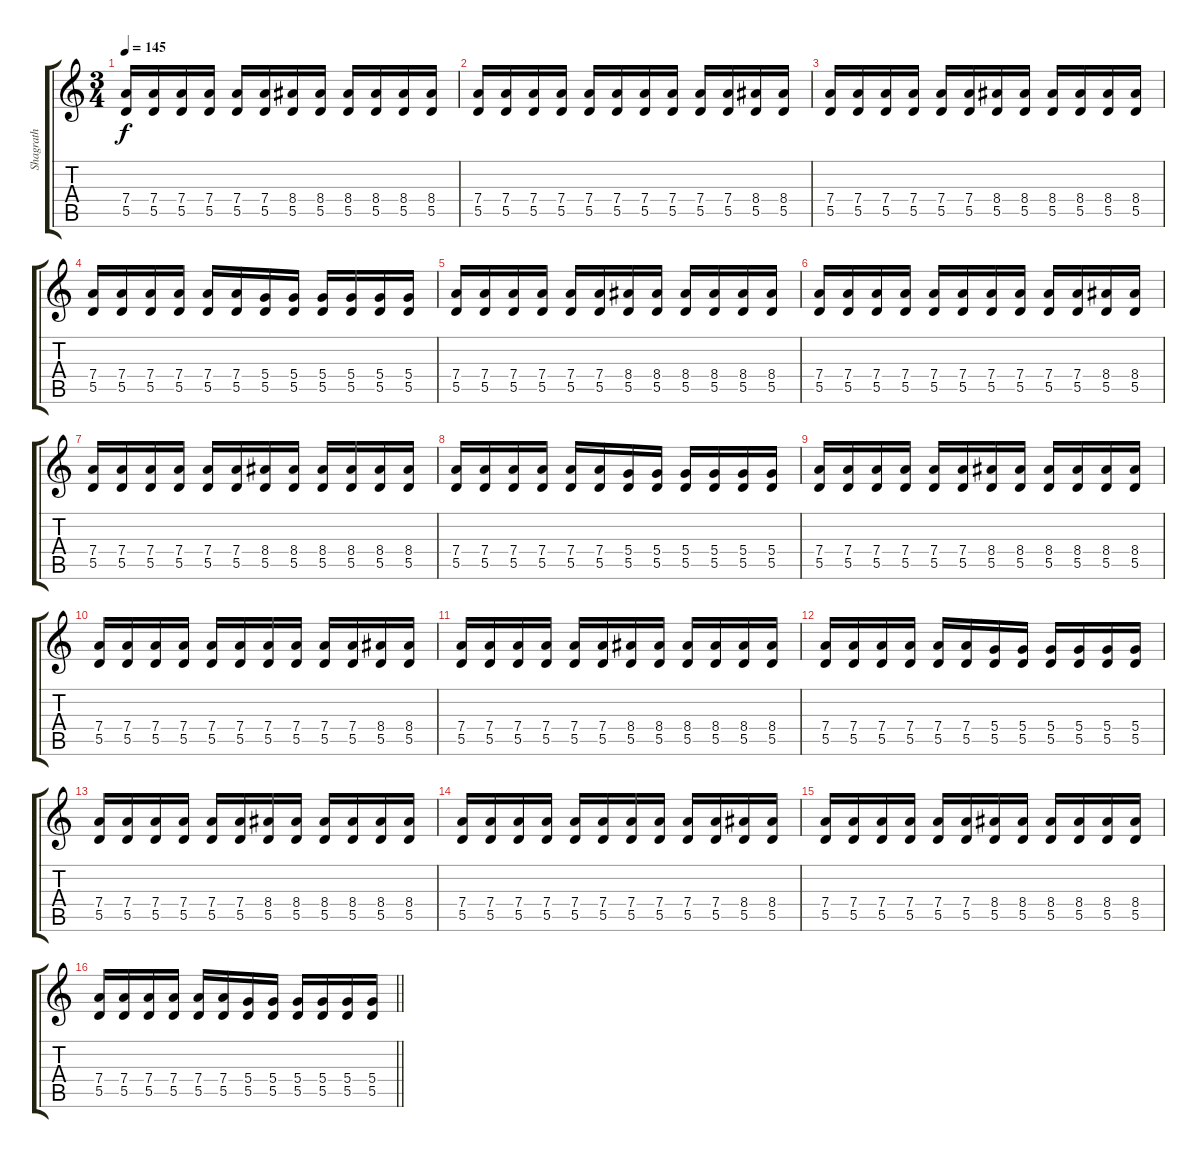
\track ("Shagrath" "Shagrath") {instrument distortionguitar}
\staff {score tabs}
\tuning (E4 B3 G3 D3 A2 E2) {hide}
\ts (3 4)
\tempo 145
\clef g2
\ks c
(7.4 5.5).16{dy f} (7.4 5.5).16 (7.4 5.5).16 (7.4 5.5).16 (7.4 5.5).16 (7.4 5.5).16 (8.4 5.5).16 (8.4 5.5).16 (8.4 5.5).16 (8.4 5.5).16 (8.4 5.5).16 (8.4 5.5).16 |
(7.4 5.5).16 (7.4 5.5).16 (7.4 5.5).16 (7.4 5.5).16 (7.4 5.5).16 (7.4 5.5).16 (7.4 5.5).16 (7.4 5.5).16 (7.4 5.5).16 (7.4 5.5).16 (8.4 5.5).16 (8.4 5.5).16 |
(7.4 5.5).16 (7.4 5.5).16 (7.4 5.5).16 (7.4 5.5).16 (7.4 5.5).16 (7.4 5.5).16 (8.4 5.5).16 (8.4 5.5).16 (8.4 5.5).16 (8.4 5.5).16 (8.4 5.5).16 (8.4 5.5).16 |
(7.4 5.5).16 (7.4 5.5).16 (7.4 5.5).16 (7.4 5.5).16 (7.4 5.5).16 (7.4 5.5).16 (5.4 5.5).16 (5.4 5.5).16 (5.4 5.5).16 (5.4 5.5).16 (5.4 5.5).16 (5.4 5.5).16 |
(7.4 5.5).16 (7.4 5.5).16 (7.4 5.5).16 (7.4 5.5).16 (7.4 5.5).16 (7.4 5.5).16 (8.4 5.5).16 (8.4 5.5).16 (8.4 5.5).16 (8.4 5.5).16 (8.4 5.5).16 (8.4 5.5).16 |
(7.4 5.5).16 (7.4 5.5).16 (7.4 5.5).16 (7.4 5.5).16 (7.4 5.5).16 (7.4 5.5).16 (7.4 5.5).16 (7.4 5.5).16 (7.4 5.5).16 (7.4 5.5).16 (8.4 5.5).16 (8.4 5.5).16 |
(7.4 5.5).16 (7.4 5.5).16 (7.4 5.5).16 (7.4 5.5).16 (7.4 5.5).16 (7.4 5.5).16 (8.4 5.5).16 (8.4 5.5).16 (8.4 5.5).16 (8.4 5.5).16 (8.4 5.5).16 (8.4 5.5).16 |
(7.4 5.5).16 (7.4 5.5).16 (7.4 5.5).16 (7.4 5.5).16 (7.4 5.5).16 (7.4 5.5).16 (5.4 5.5).16 (5.4 5.5).16 (5.4 5.5).16 (5.4 5.5).16 (5.4 5.5).16 (5.4 5.5).16 |
(7.4 5.5).16 (7.4 5.5).16 (7.4 5.5).16 (7.4 5.5).16 (7.4 5.5).16 (7.4 5.5).16 (8.4 5.5).16 (8.4 5.5).16 (8.4 5.5).16 (8.4 5.5).16 (8.4 5.5).16 (8.4 5.5).16 |
(7.4 5.5).16 (7.4 5.5).16 (7.4 5.5).16 (7.4 5.5).16 (7.4 5.5).16 (7.4 5.5).16 (7.4 5.5).16 (7.4 5.5).16 (7.4 5.5).16 (7.4 5.5).16 (8.4 5.5).16 (8.4 5.5).16 |
(7.4 5.5).16 (7.4 5.5).16 (7.4 5.5).16 (7.4 5.5).16 (7.4 5.5).16 (7.4 5.5).16 (8.4 5.5).16 (8.4 5.5).16 (8.4 5.5).16 (8.4 5.5).16 (8.4 5.5).16 (8.4 5.5).16 |
(7.4 5.5).16 (7.4 5.5).16 (7.4 5.5).16 (7.4 5.5).16 (7.4 5.5).16 (7.4 5.5).16 (5.4 5.5).16 (5.4 5.5).16 (5.4 5.5).16 (5.4 5.5).16 (5.4 5.5).16 (5.4 5.5).16 |
(7.4 5.5).16 (7.4 5.5).16 (7.4 5.5).16 (7.4 5.5).16 (7.4 5.5).16 (7.4 5.5).16 (8.4 5.5).16 (8.4 5.5).16 (8.4 5.5).16 (8.4 5.5).16 (8.4 5.5).16 (8.4 5.5).16 |
(7.4 5.5).16 (7.4 5.5).16 (7.4 5.5).16 (7.4 5.5).16 (7.4 5.5).16 (7.4 5.5).16 (7.4 5.5).16 (7.4 5.5).16 (7.4 5.5).16 (7.4 5.5).16 (8.4 5.5).16 (8.4 5.5).16 |
(7.4 5.5).16 (7.4 5.5).16 (7.4 5.5).16 (7.4 5.5).16 (7.4 5.5).16 (7.4 5.5).16 (8.4 5.5).16 (8.4 5.5).16 (8.4 5.5).16 (8.4 5.5).16 (8.4 5.5).16 (8.4 5.5).16 |
\barLineRight lightlight
(7.4 5.5).16 (7.4 5.5).16 (7.4 5.5).16 (7.4 5.5).16 (7.4 5.5).16 (7.4 5.5).16 (5.4 5.5).16 (5.4 5.5).16 (5.4 5.5).16 (5.4 5.5).16 (5.4 5.5).16 (5.4 5.5).16
